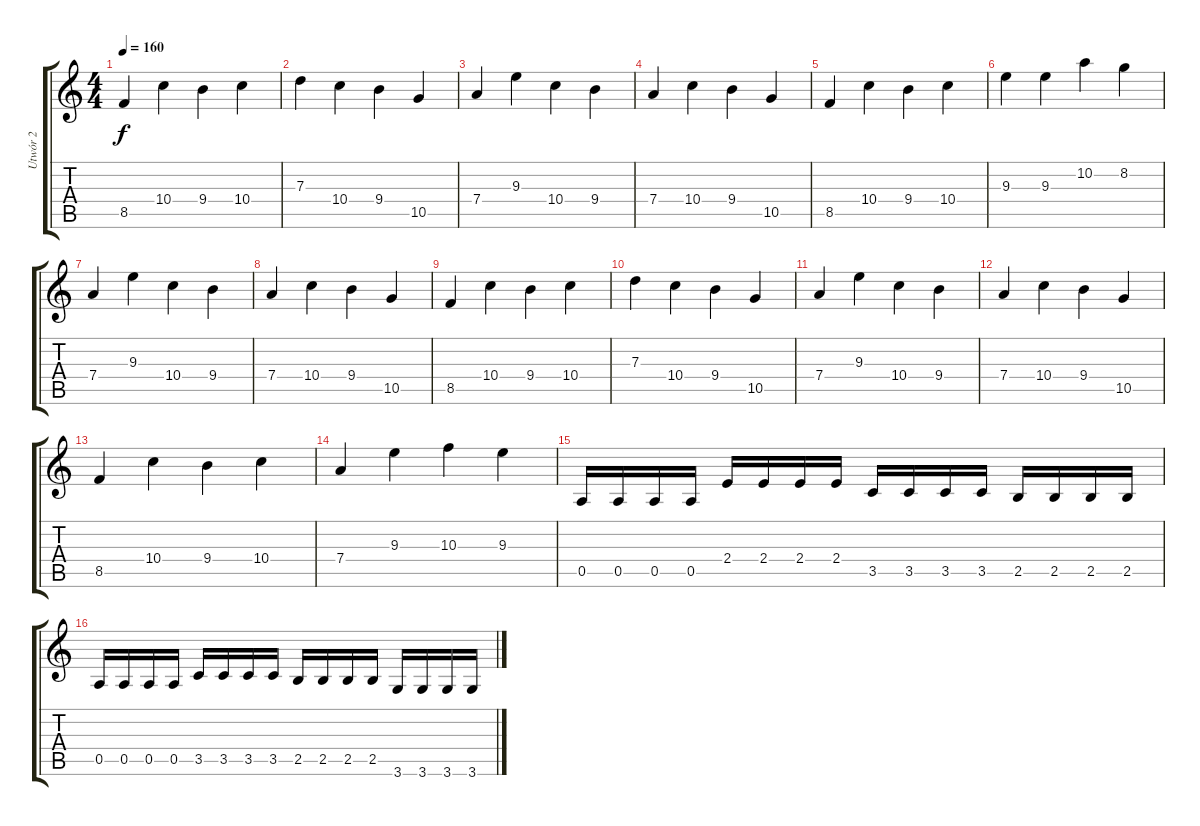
\track ("Utwór 2" "Utwór 2") {instrument electricguitarclean}
\staff {score tabs}
\tuning (E4 B3 G3 D3 A2 E2) {hide}
\ts (4 4)
\tempo 160
\clef g2
\ks c
8.5.4{dy f} 10.4.4 9.4.4 10.4.4 |
7.3.4 10.4.4 9.4.4 10.5.4 |
7.4.4 9.3.4 10.4.4 9.4.4 |
7.4.4 10.4.4 9.4.4 10.5.4 |
8.5.4 10.4.4 9.4.4 10.4.4 |
9.3.4 9.3.4 10.2.4 8.2.4 |
7.4.4 9.3.4 10.4.4 9.4.4 |
7.4.4 10.4.4 9.4.4 10.5.4 |
8.5.4 10.4.4 9.4.4 10.4.4 |
7.3.4 10.4.4 9.4.4 10.5.4 |
7.4.4 9.3.4 10.4.4 9.4.4 |
7.4.4 10.4.4 9.4.4 10.5.4 |
8.5.4 10.4.4 9.4.4 10.4.4 |
7.4.4 9.3.4 10.3.4 9.3.4 |
0.5.16 0.5.16 0.5.16 0.5.16 2.4.16 2.4.16 2.4.16 2.4.16 3.5.16 3.5.16 3.5.16 3.5.16 2.5.16 2.5.16 2.5.16 2.5.16 |
0.5.16 0.5.16 0.5.16 0.5.16 3.5.16 3.5.16 3.5.16 3.5.16 2.5.16 2.5.16 2.5.16 2.5.16 3.6.16 3.6.16 3.6.16 3.6.16
